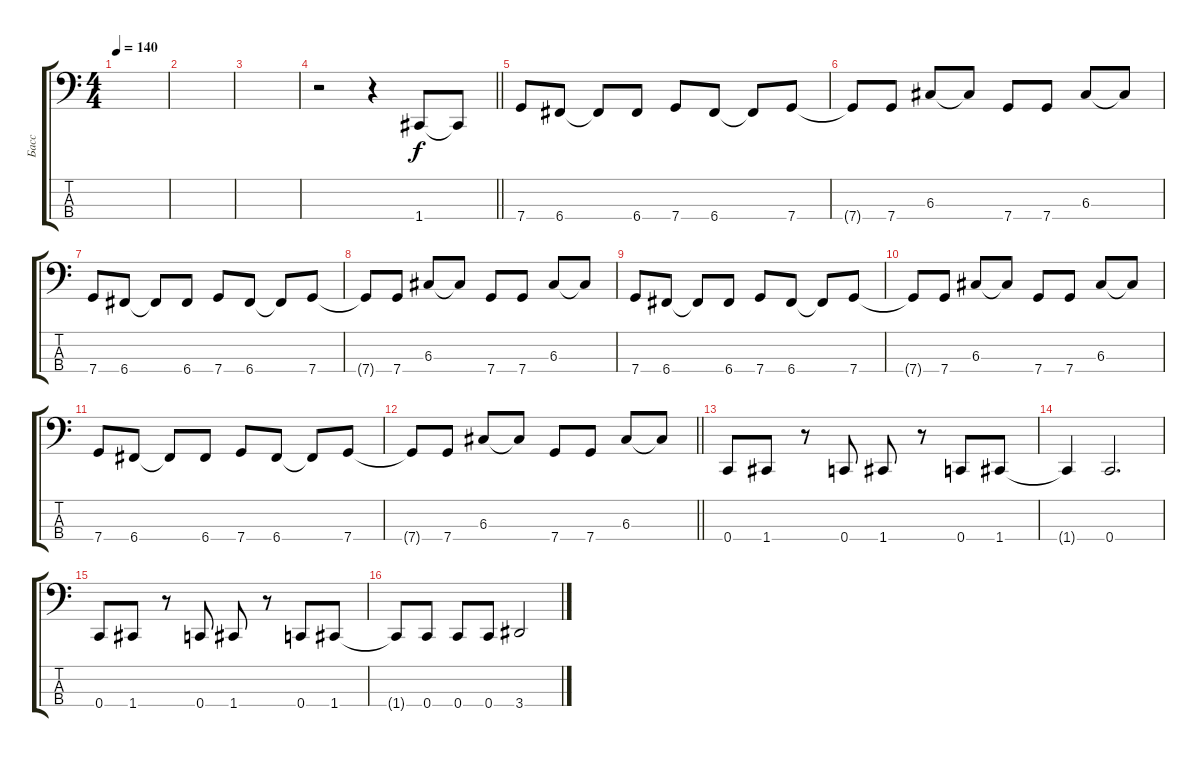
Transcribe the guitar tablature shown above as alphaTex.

\track ("Басс" "Басс") {instrument electricbassfinger}
\staff {score tabs}
\tuning (F2 C2 G1 C1) {hide}
\ts (4 4)
\section ("" " ")
\tempo 140
\clef f4
\ks c
|
|
|
\barLineRight lightlight
r.2 r.4 1.4.8 1.4{t}.8 |
\section ("" " ")
7.4.8 6.4.8 6.4{t}.8 6.4.8 7.4.8 6.4.8 6.4{t}.8 7.4.8 |
7.4{t}.8 7.4.8 6.3.8 6.3{t}.8 7.4.8 7.4.8 6.3.8 6.3{t}.8 |
7.4.8 6.4.8 6.4{t}.8 6.4.8 7.4.8 6.4.8 6.4{t}.8 7.4.8 |
7.4{t}.8 7.4.8 6.3.8 6.3{t}.8 7.4.8 7.4.8 6.3.8 6.3{t}.8 |
7.4.8 6.4.8 6.4{t}.8 6.4.8 7.4.8 6.4.8 6.4{t}.8 7.4.8 |
7.4{t}.8 7.4.8 6.3.8 6.3{t}.8 7.4.8 7.4.8 6.3.8 6.3{t}.8 |
7.4.8 6.4.8 6.4{t}.8 6.4.8 7.4.8 6.4.8 6.4{t}.8 7.4.8 |
\barLineRight lightlight
7.4{t}.8 7.4.8 6.3.8 6.3{t}.8 7.4.8 7.4.8 6.3.8 6.3{t}.8 |
\section ("" " ")
0.4.8 1.4.8 r.8 0.4.8 1.4.8 r.8 0.4.8 1.4.8 |
1.4{t}.4 0.4.2{d} |
0.4.8 1.4.8 r.8 0.4.8 1.4.8 r.8 0.4.8 1.4.8 |
1.4{t}.8 0.4.8 0.4.8 0.4.8 3.4.2
